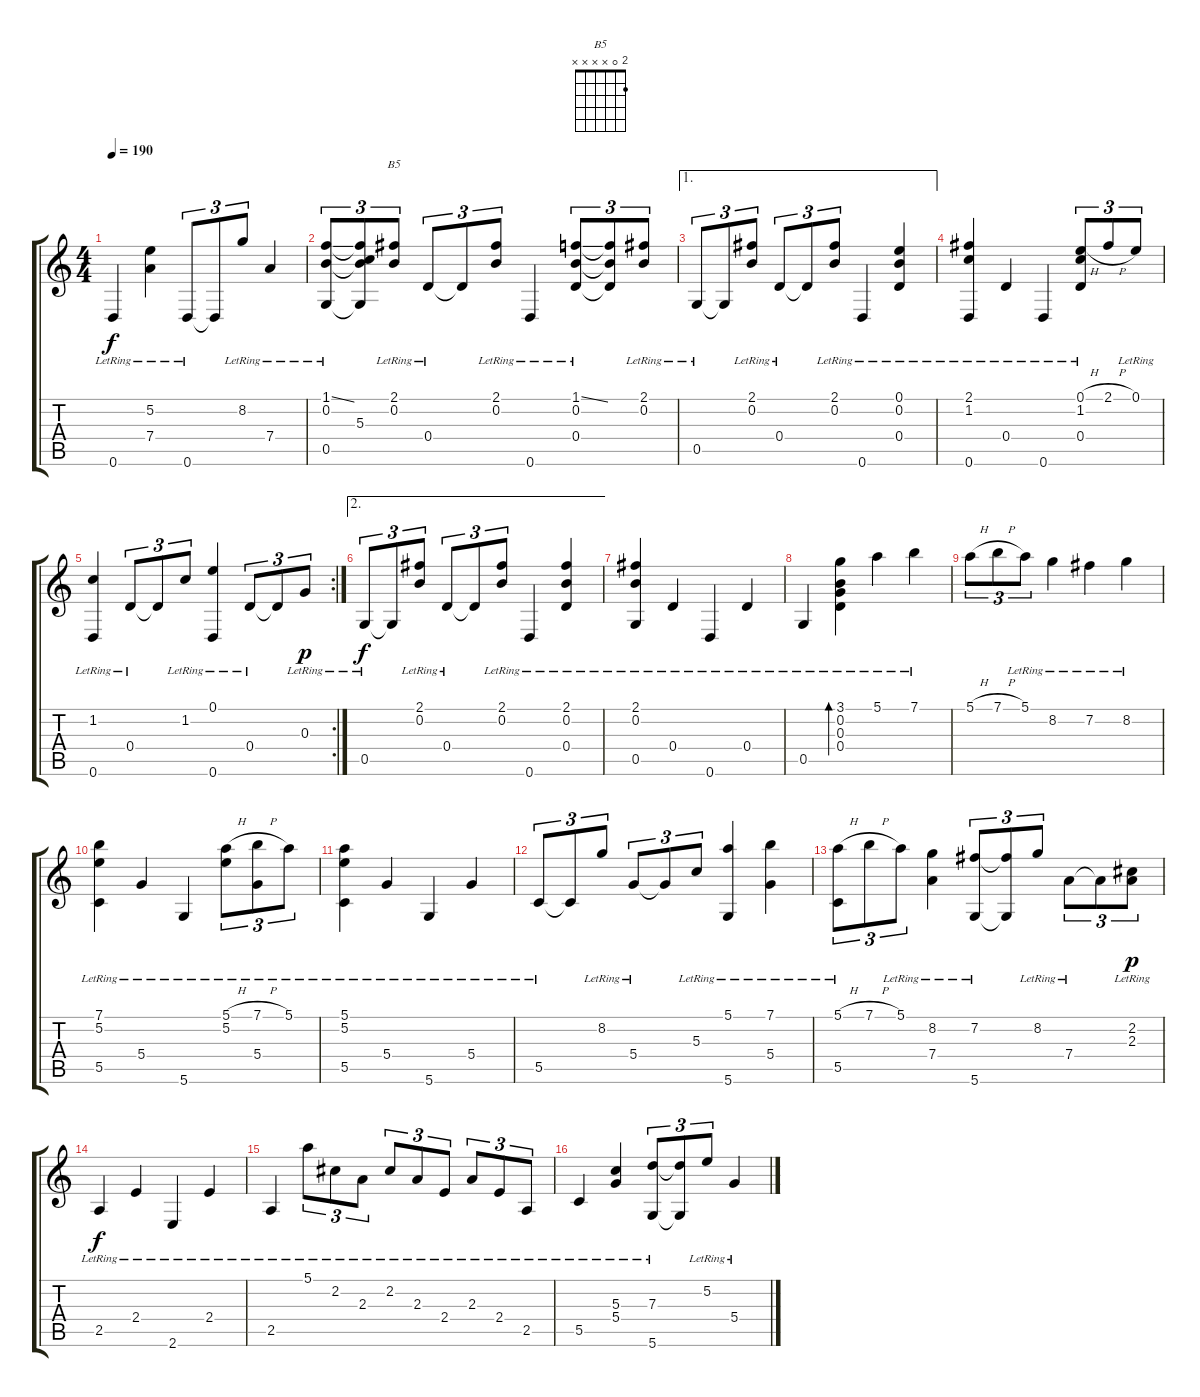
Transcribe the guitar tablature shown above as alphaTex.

\track "" {instrument acousticguitarsteel}
\staff {score tabs}
\tuning (E4 B3 G3 D3 G2 D2) {hide}
\chord ("B5" 2 0 x x x x)
\ts (4 4)
\tempo 190
\clef g2
\ks c
0.6{lr}.4{dy f} (5.2{lr} 7.4{lr}).4 0.6{lr}.8{tu (3 2)} 0.6{t}.8{tu (3 2)} 8.2{lr}.8{tu (3 2)} 7.4{lr}.4 |
(1.1{ss} 0.2{lr} 0.5{lr}).8{tu (3 2)} (1.1{t} 0.2{t} 5.3{t} 0.5{t}).8{tu (3 2)} (2.1{lr} 0.2{lr}).8{tu (3 2) ch "B5"} 0.4{lr}.8{tu (3 2)} 0.4{t}.8{tu (3 2)} (2.1{lr} 0.2{lr}).8{tu (3 2)} 0.6{lr}.4 (1.1{ss} 0.2{lr} 0.4).8{tu (3 2)} (1.1{t} 0.2{t} 0.4{t}).8{tu (3 2)} (2.1{lr} 0.2{lr}).8{tu (3 2)} |
\ae 1
0.5{lr}.8{tu (3 2)} 0.5{t}.8{tu (3 2)} (2.1{lr} 0.2{lr}).8{tu (3 2)} 0.4{lr}.8{tu (3 2)} 0.4{t}.8{tu (3 2)} (2.1{lr} 0.2{lr}).8{tu (3 2)} 0.6{lr}.4 (0.1{lr} 0.2{lr} 0.4{lr}).4 |
(2.1{lr} 1.2{lr} 0.6{lr}).4 0.4{lr}.4 0.6{lr}.4 (0.1{h} 1.2{lr} 0.4{lr}).8{tu (3 2)} 2.1{h}.8{tu (3 2)} 0.1{lr}.8{tu (3 2)} |
\rc 2
(1.2{lr} 0.6{lr}).4 0.4{lr}.8{tu (3 2)} 0.4{t}.8{tu (3 2)} 1.2{lr}.8{tu (3 2)} (0.1{lr} 0.6).4 0.4{lr}.8{tu (3 2)} 0.4{t}.8{tu (3 2)} 0.3{lr}.8{tu (3 2) dy p} |
\ae 2
0.5{lr}.8{tu (3 2) dy f} 0.5{t}.8{tu (3 2)} (2.1{lr} 0.2{lr}).8{tu (3 2)} 0.4{lr}.8{tu (3 2)} 0.4{t}.8{tu (3 2)} (2.1{lr} 0.2{lr}).8{tu (3 2)} 0.6{lr}.4 (2.1{lr} 0.2{lr} 0.4{lr}).4 |
(2.1{lr} 0.2{lr} 0.5{lr}).4 0.4{lr}.4 0.6{lr}.4 0.4{lr}.4 |
0.5{lr}.4 (3.1{lr} 0.2{lr} 0.3{lr} 0.4{lr}).4{bd 480} 5.1{lr}.4 7.1{lr}.4 |
5.1{h}.8{tu (3 2)} 7.1{h}.8{tu (3 2)} 5.1{lr}.8{tu (3 2)} 8.2{lr}.4 7.2{lr}.4 8.2{lr}.4 |
(7.1{lr} 5.2{lr} 5.5{lr}).4 5.4{lr}.4 5.6{lr}.4 (5.1{h} 5.2{lr}).8{tu (3 2)} (7.1{h} 5.4{lr}).8{tu (3 2)} 5.1{lr}.8{tu (3 2)} |
(5.1{lr} 5.2{lr} 5.5{lr}).4 5.4{lr}.4 5.6{lr}.4 5.4{lr}.4 |
5.5{lr}.8{tu (3 2)} 5.5{t}.8{tu (3 2)} 8.2{lr}.8{tu (3 2)} 5.4{lr}.8{tu (3 2)} 5.4{t}.8{tu (3 2)} 5.3{lr}.8{tu (3 2)} (5.1{lr} 5.6{lr}).4 (7.1{lr} 5.4).4 |
(5.1{h} 5.5{lr}).8{tu (3 2)} 7.1{h}.8{tu (3 2)} 5.1{lr}.8{tu (3 2)} (8.2 7.4{lr}).4 (7.2{lr} 5.6{lr}).8{tu (3 2)} (7.2{t} 5.6{t}).8{tu (3 2)} 8.2{lr}.8{tu (3 2)} 7.4{lr}.8{tu (3 2)} 7.4{t}.8{tu (3 2)} (2.2{lr} 2.3{lr}).8{tu (3 2) dy p} |
2.5{lr}.4{dy f} 2.4{lr}.4 2.6{lr}.4 2.4{lr}.4 |
2.5{lr}.4 5.1{lr}.8{tu (3 2)} 2.2{lr}.8{tu (3 2)} 2.3{lr}.8{tu (3 2)} 2.2{lr}.8{tu (3 2)} 2.3{lr}.8{tu (3 2)} 2.4{lr}.8{tu (3 2)} 2.3{lr}.8{tu (3 2)} 2.4{lr}.8{tu (3 2)} 2.5{lr}.8{tu (3 2)} |
5.5{lr}.4 (5.3{lr} 5.4{lr}).4 (7.3{lr} 5.6{lr}).8{tu (3 2)} (7.3{t} 5.6{t}).8{tu (3 2)} 5.2{lr}.8{tu (3 2)} 5.4{lr}.4
